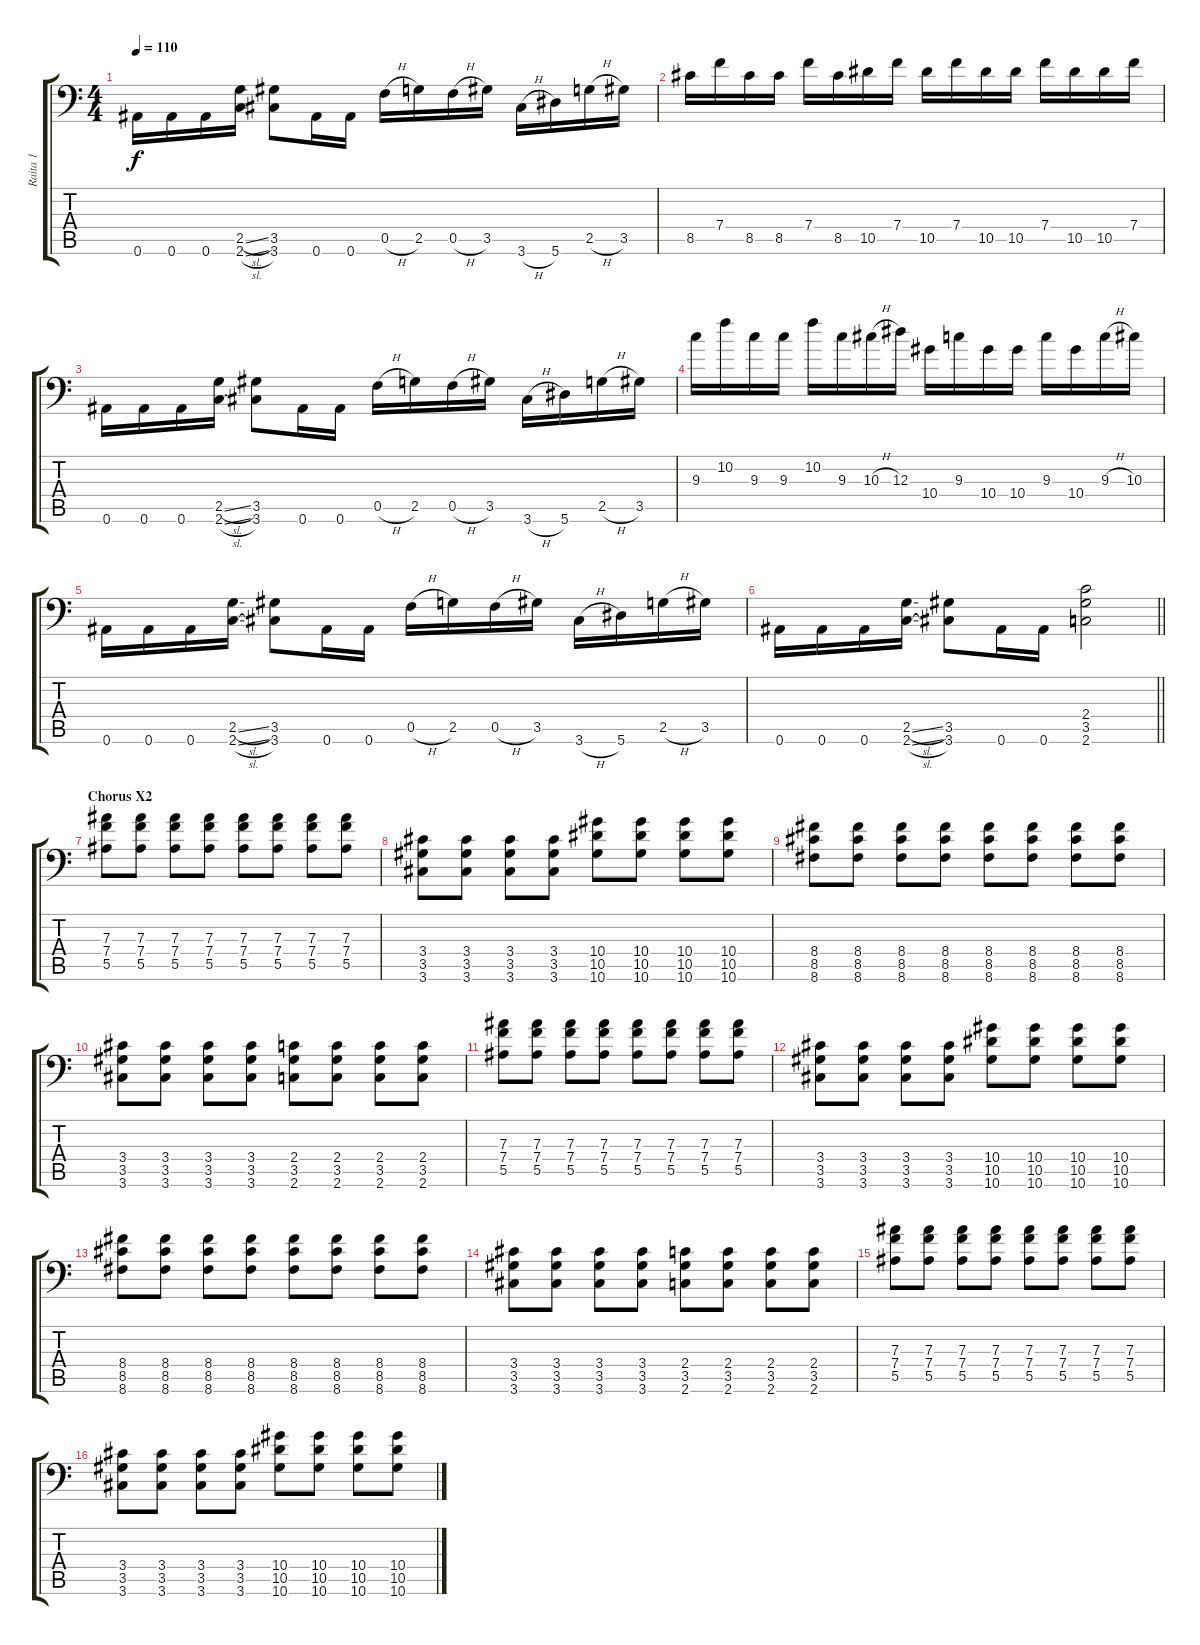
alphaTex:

\track ("Raita 1" "Raita 1") {instrument distortionguitar}
\staff {score tabs}
\tuning (C4 G3 Eb3 Bb2 F2 Bb1) {hide}
\ts (4 4)
\tempo 110
\clef f4
\ks c
0.6.16{dy f} 0.6.16 0.6.16 (2.5{sl} 2.6{sl}).16 (3.5 3.6).8 0.6.16 0.6.16 0.5{h}.16 2.5.16 0.5{h}.16 3.5.16 3.6{h}.16 5.6.16 2.5{h}.16 3.5.16 |
8.5.16 7.4.16 8.5.16 8.5.16 7.4.16 8.5.16 10.5.16 7.4.16 10.5.16 7.4.16 10.5.16 10.5.16 7.4.16 10.5.16 10.5.16 7.4.16 |
0.6.16 0.6.16 0.6.16 (2.5{sl} 2.6{sl}).16 (3.5 3.6).8 0.6.16 0.6.16 0.5{h}.16 2.5.16 0.5{h}.16 3.5.16 3.6{h}.16 5.6.16 2.5{h}.16 3.5.16 |
9.3.16 10.2.16 9.3.16 9.3.16 10.2.16 9.3.16 10.3{h}.16 12.3.16 10.4.16 9.3.16 10.4.16 10.4.16 9.3.16 10.4.16 9.3{h}.16 10.3.16 |
0.6.16 0.6.16 0.6.16 (2.5{sl} 2.6{sl}).16 (3.5 3.6).8 0.6.16 0.6.16 0.5{h}.16 2.5.16 0.5{h}.16 3.5.16 3.6{h}.16 5.6.16 2.5{h}.16 3.5.16 |
\barLineRight lightlight
0.6.16 0.6.16 0.6.16 (2.5{sl} 2.6{sl}).16 (3.5 3.6).8 0.6.16 0.6.16 (2.4 3.5 2.6).2 |
\section ("" "Chorus X2")
(7.3 7.4 5.5).8 (7.3 7.4 5.5).8 (7.3 7.4 5.5).8 (7.3 7.4 5.5).8 (7.3 7.4 5.5).8 (7.3 7.4 5.5).8 (7.3 7.4 5.5).8 (7.3 7.4 5.5).8 |
(3.4 3.5 3.6).8 (3.4 3.5 3.6).8 (3.4 3.5 3.6).8 (3.4 3.5 3.6).8 (10.4 10.5 10.6).8 (10.4 10.5 10.6).8 (10.4 10.5 10.6).8 (10.4 10.5 10.6).8 |
(8.4 8.5 8.6).8 (8.4 8.5 8.6).8 (8.4 8.5 8.6).8 (8.4 8.5 8.6).8 (8.4 8.5 8.6).8 (8.4 8.5 8.6).8 (8.4 8.5 8.6).8 (8.4 8.5 8.6).8 |
(3.4 3.5 3.6).8 (3.4 3.5 3.6).8 (3.4 3.5 3.6).8 (3.4 3.5 3.6).8 (2.4 3.5 2.6).8 (2.4 3.5 2.6).8 (2.4 3.5 2.6).8 (2.4 3.5 2.6).8 |
(7.3 7.4 5.5).8 (7.3 7.4 5.5).8 (7.3 7.4 5.5).8 (7.3 7.4 5.5).8 (7.3 7.4 5.5).8 (7.3 7.4 5.5).8 (7.3 7.4 5.5).8 (7.3 7.4 5.5).8 |
(3.4 3.5 3.6).8 (3.4 3.5 3.6).8 (3.4 3.5 3.6).8 (3.4 3.5 3.6).8 (10.4 10.5 10.6).8 (10.4 10.5 10.6).8 (10.4 10.5 10.6).8 (10.4 10.5 10.6).8 |
(8.4 8.5 8.6).8 (8.4 8.5 8.6).8 (8.4 8.5 8.6).8 (8.4 8.5 8.6).8 (8.4 8.5 8.6).8 (8.4 8.5 8.6).8 (8.4 8.5 8.6).8 (8.4 8.5 8.6).8 |
(3.4 3.5 3.6).8 (3.4 3.5 3.6).8 (3.4 3.5 3.6).8 (3.4 3.5 3.6).8 (2.4 3.5 2.6).8 (2.4 3.5 2.6).8 (2.4 3.5 2.6).8 (2.4 3.5 2.6).8 |
(7.3 7.4 5.5).8 (7.3 7.4 5.5).8 (7.3 7.4 5.5).8 (7.3 7.4 5.5).8 (7.3 7.4 5.5).8 (7.3 7.4 5.5).8 (7.3 7.4 5.5).8 (7.3 7.4 5.5).8 |
(3.4 3.5 3.6).8 (3.4 3.5 3.6).8 (3.4 3.5 3.6).8 (3.4 3.5 3.6).8 (10.4 10.5 10.6).8 (10.4 10.5 10.6).8 (10.4 10.5 10.6).8 (10.4 10.5 10.6).8
